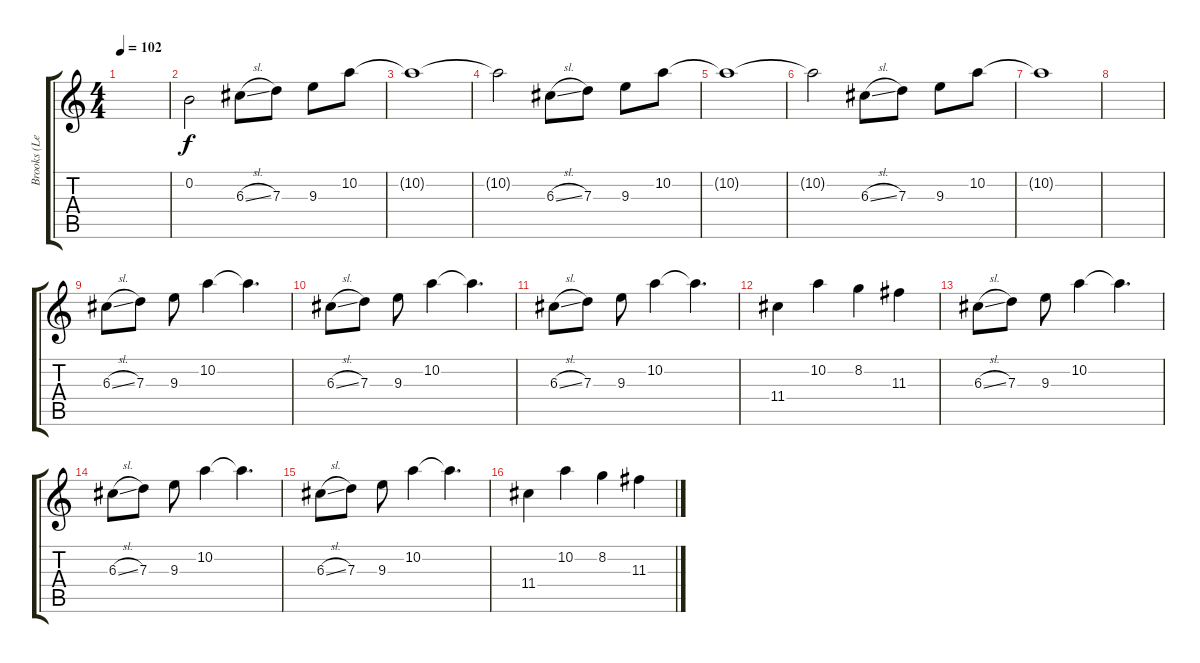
\track ("Brooks (Lead)" "Brooks (Le") {instrument overdrivenguitar}
\staff {score tabs}
\tuning (E4 B3 G3 D3 A2 D2) {hide}
\ts (4 4)
\tempo 102
\clef g2
\ks c
|
0.2.2 6.3{sl}.8{volume 13} 7.3.8 9.3.8 10.2.8 |
10.2{t}.1{volume 8} |
10.2{t}.2 6.3{sl}.8{volume 13} 7.3.8 9.3.8 10.2.8 |
10.2{t}.1{volume 8} |
10.2{t}.2 6.3{sl}.8{volume 13} 7.3.8 9.3.8 10.2.8 |
10.2{t}.1{volume 8} |
|
6.3{sl}.8{volume 13} 7.3.8 9.3.8 10.2.4 10.2{t}.4{d} |
6.3{sl}.8 7.3.8 9.3.8 10.2.4 10.2{t}.4{d} |
6.3{sl}.8 7.3.8 9.3.8 10.2.4 10.2{t}.4{d} |
11.4.4 10.2.4 8.2.4 11.3.4 |
6.3{sl}.8 7.3.8 9.3.8 10.2.4 10.2{t}.4{d} |
6.3{sl}.8 7.3.8 9.3.8 10.2.4 10.2{t}.4{d} |
6.3{sl}.8 7.3.8 9.3.8 10.2.4 10.2{t}.4{d} |
11.4.4 10.2.4 8.2.4 11.3.4
